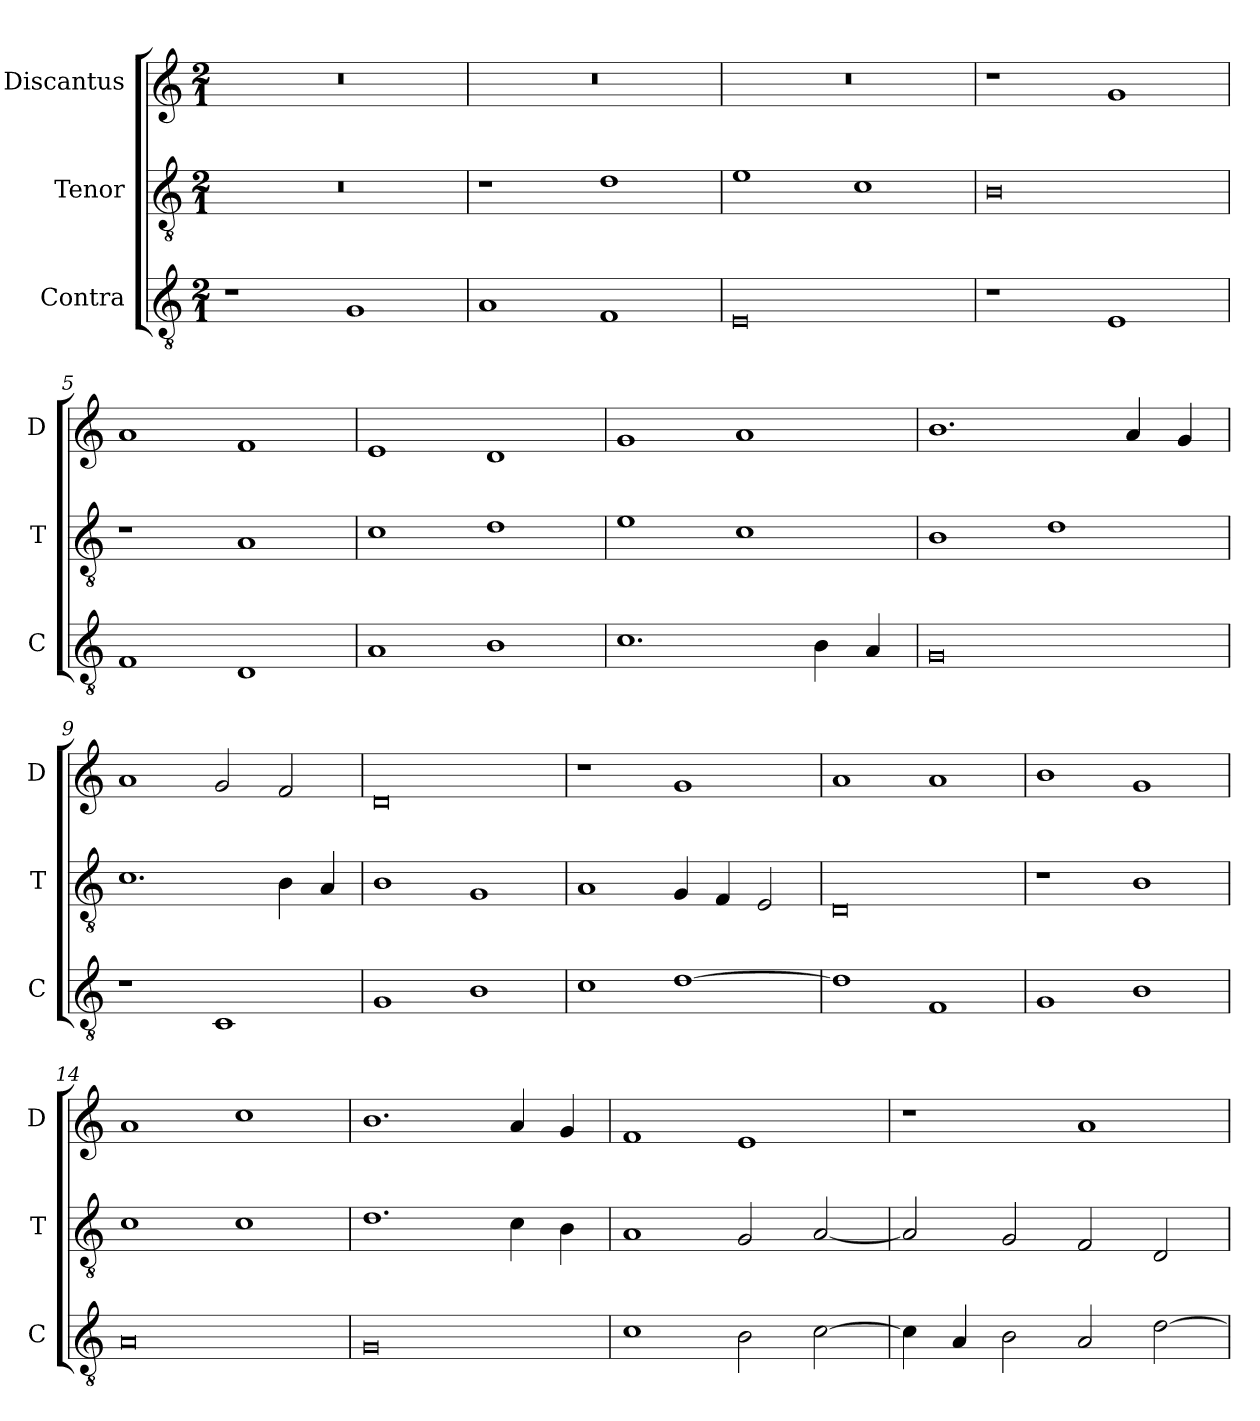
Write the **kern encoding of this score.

**kern	**kern	**kern
*part3	*part2	*part1
*staff3	*staff2	*staff1
*I"Contra	*I"Tenor	*I"Discantus
*I'C	*I'T	*I'D
*clefGv2	*clefGv2	*clefG2
*k[]	*k[]	*k[]
*M2/1	*M2/1	*M2/1
=1	=1	=1
1r	0r	0r
1G	.	.
=2	=2	=2
1A	1r	0r
1F	1d	.
=3	=3	=3
0E	1e	0r
.	1c	.
=4	=4	=4
1r	0B	1r
1E	.	1g
=5	=5	=5
1F	1r	1a
1D	1A	1f
=6	=6	=6
1A	1c	1e
1B	1d	1d
=7	=7	=7
1.c	1e	1g
.	1c	1a
4B	.	.
4A	.	.
=8	=8	=8
0G	1B	1.b
.	1d	.
.	.	4a
.	.	4g
=9	=9	=9
1r	1.c	1a
1C	.	2g
.	4B	2f
.	4A	.
=10	=10	=10
1G	1B	0d
1B	1G	.
=11	=11	=11
1c	1A	1r
[1d	4G	1g
.	4F	.
.	2E	.
=12	=12	=12
1d]	0D	1a
1F	.	1a
=13	=13	=13
1G	1r	1b
1B	1B	1g
=14	=14	=14
0A	1c	1a
.	1c	1cc
=15	=15	=15
0G	1.d	1.b
.	4c	4a
.	4B	4g
=16	=16	=16
1c	1A	1f
2B	2G	1e
[2c	[2A	.
=17	=17	=17
4c]	2A]	1r
4A	.	.
2B	2G	.
2A	2F	1a
[2d	2D	.
=	=	=
*-	*-	*-
